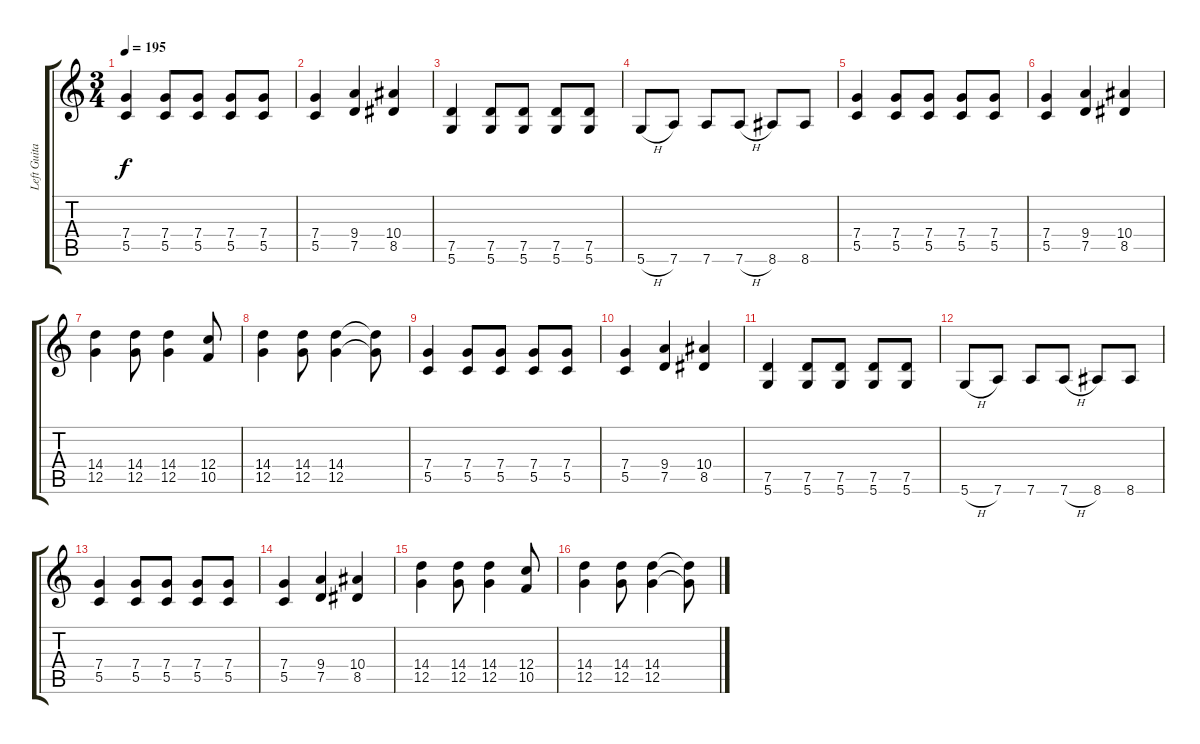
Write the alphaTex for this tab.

\track ("Left Guitar" "Left Guita") {instrument distortionguitar}
\staff {score tabs}
\tuning (D4 A3 F3 C3 G2 D2) {hide}
\ts (3 4)
\tempo 195
\clef g2
\ks c
(7.4 5.5).4{dy f instrument distortionguitar} (7.4 5.5).8 (7.4 5.5).8 (7.4 5.5).8 (7.4 5.5).8 |
(7.4 5.5).4 (9.4 7.5).4 (10.4 8.5).4 |
(7.5 5.6).4 (7.5 5.6).8 (7.5 5.6).8 (7.5 5.6).8 (7.5 5.6).8 |
5.6{h}.8 7.6.8 7.6.8 7.6{h}.8 8.6.8 8.6.8 |
(7.4 5.5).4 (7.4 5.5).8 (7.4 5.5).8 (7.4 5.5).8 (7.4 5.5).8 |
(7.4 5.5).4 (9.4 7.5).4 (10.4 8.5).4 |
(14.4 12.5).4 (14.4 12.5).8 (14.4 12.5).4 (12.4 10.5).8 |
(14.4 12.5).4 (14.4 12.5).8 (14.4 12.5).4 (14.4{t} 12.5{t}).8 |
(7.4 5.5).4 (7.4 5.5).8 (7.4 5.5).8 (7.4 5.5).8 (7.4 5.5).8 |
(7.4 5.5).4 (9.4 7.5).4 (10.4 8.5).4 |
(7.5 5.6).4 (7.5 5.6).8 (7.5 5.6).8 (7.5 5.6).8 (7.5 5.6).8 |
5.6{h}.8 7.6.8 7.6.8 7.6{h}.8 8.6.8 8.6.8 |
(7.4 5.5).4 (7.4 5.5).8 (7.4 5.5).8 (7.4 5.5).8 (7.4 5.5).8 |
(7.4 5.5).4 (9.4 7.5).4 (10.4 8.5).4 |
(14.4 12.5).4 (14.4 12.5).8 (14.4 12.5).4 (12.4 10.5).8 |
(14.4 12.5).4 (14.4 12.5).8 (14.4 12.5).4 (14.4{t} 12.5{t}).8
